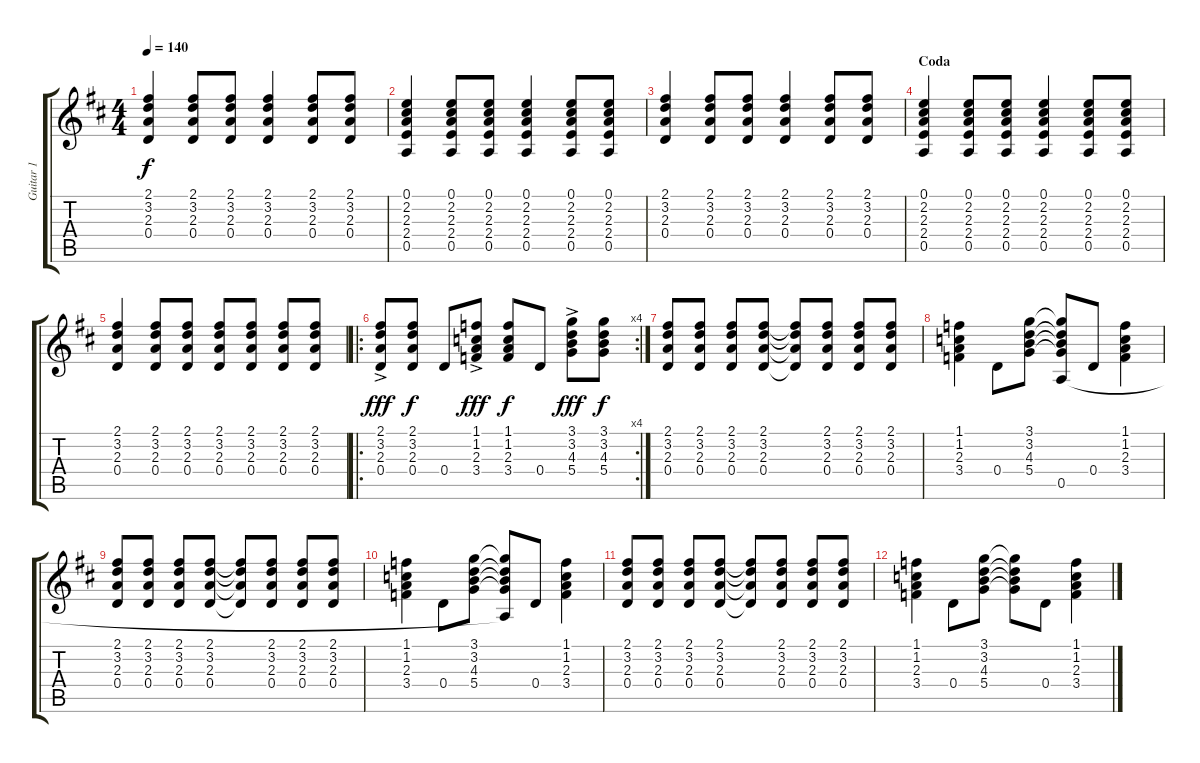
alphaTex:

\track ("Guitar 1" "Guitar 1") {instrument acousticguitarsteel}
\staff {score tabs}
\tuning (E4 B3 G3 D3 A2 E2) {hide}
\ts (4 4)
\tempo 140
\clef g2
\ks d
(2.1 3.2 2.3 0.4).4{dy f} (2.1 3.2 2.3 0.4).8 (2.1 3.2 2.3 0.4).8 (2.1 3.2 2.3 0.4).4 (2.1 3.2 2.3 0.4).8 (2.1 3.2 2.3 0.4).8 |
(0.1 2.2 2.3 2.4 0.5).4 (0.1 2.2 2.3 2.4 0.5).8 (0.1 2.2 2.3 2.4 0.5).8 (0.1 2.2 2.3 2.4 0.5).4 (0.1 2.2 2.3 2.4 0.5).8 (0.1 2.2 2.3 2.4 0.5).8 |
(2.1 3.2 2.3 0.4).4 (2.1 3.2 2.3 0.4).8 (2.1 3.2 2.3 0.4).8 (2.1 3.2 2.3 0.4).4 (2.1 3.2 2.3 0.4).8 (2.1 3.2 2.3 0.4).8 |
\section ("" "Coda")
(0.1 2.2 2.3 2.4 0.5).4 (0.1 2.2 2.3 2.4 0.5).8 (0.1 2.2 2.3 2.4 0.5).8 (0.1 2.2 2.3 2.4 0.5).4 (0.1 2.2 2.3 2.4 0.5).8 (0.1 2.2 2.3 2.4 0.5).8 |
(2.1 3.2 2.3 0.4).4 (2.1 3.2 2.3 0.4).8 (2.1 3.2 2.3 0.4).8 (2.1 3.2 2.3 0.4).8 (2.1 3.2 2.3 0.4).8 (2.1 3.2 2.3 0.4).8 (2.1 3.2 2.3 0.4).8 |
\ro
\rc 4
(2.1{ac} 3.2{ac} 2.3{ac} 0.4{ac}).8{dy fff} (2.1 3.2 2.3 0.4).8{dy f} 0.4.8 (1.1{ac} 1.2{ac} 2.3{ac} 3.4{ac}).8{dy fff} (1.1 1.2 2.3 3.4).8{dy f} 0.4.8 (3.1{ac} 3.2{ac} 4.3{ac} 5.4{ac}).8{dy fff} (3.1 3.2 4.3 5.4).8{dy f} |
(2.1 3.2 2.3 0.4).8 (2.1 3.2 2.3 0.4).8 (2.1 3.2 2.3 0.4).8 (2.1 3.2 2.3 0.4).8 (2.1{t} 3.2{t} 2.3{t} 0.4{t}).8 (2.1 3.2 2.3 0.4).8 (2.1 3.2 2.3 0.4).8 (2.1 3.2 2.3 0.4).8 |
(1.1 1.2 2.3 3.4).4 0.4.8 (3.1 3.2 4.3 5.4).8 (3.1{t} 3.2{t} 4.3{t} 5.4{t} 0.5).8 0.4.8 (1.1 1.2 2.3 3.4).4 |
(2.1 3.2 2.3 0.4).8 (2.1 3.2 2.3 0.4).8 (2.1 3.2 2.3 0.4).8 (2.1 3.2 2.3 0.4).8 (2.1{t} 3.2{t} 2.3{t} 0.4{t}).8 (2.1 3.2 2.3 0.4).8 (2.1 3.2 2.3 0.4).8 (2.1 3.2 2.3 0.4).8 |
(1.1 1.2 2.3 3.4).4 0.4.8 (3.1 3.2 4.3 5.4).8 (3.1{t} 3.2{t} 4.3{t} 5.4{t} 0.5{t}).8 0.4.8 (1.1 1.2 2.3 3.4).4 |
(2.1 3.2 2.3 0.4).8 (2.1 3.2 2.3 0.4).8 (2.1 3.2 2.3 0.4).8 (2.1 3.2 2.3 0.4).8 (2.1{t} 3.2{t} 2.3{t} 0.4{t}).8 (2.1 3.2 2.3 0.4).8 (2.1 3.2 2.3 0.4).8 (2.1 3.2 2.3 0.4).8 |
(1.1 1.2 2.3 3.4).4 0.4.8 (3.1 3.2 4.3 5.4).8 (3.1{t} 3.2{t} 4.3{t} 5.4{t}).8 0.4.8 (1.1 1.2 2.3 3.4).4
